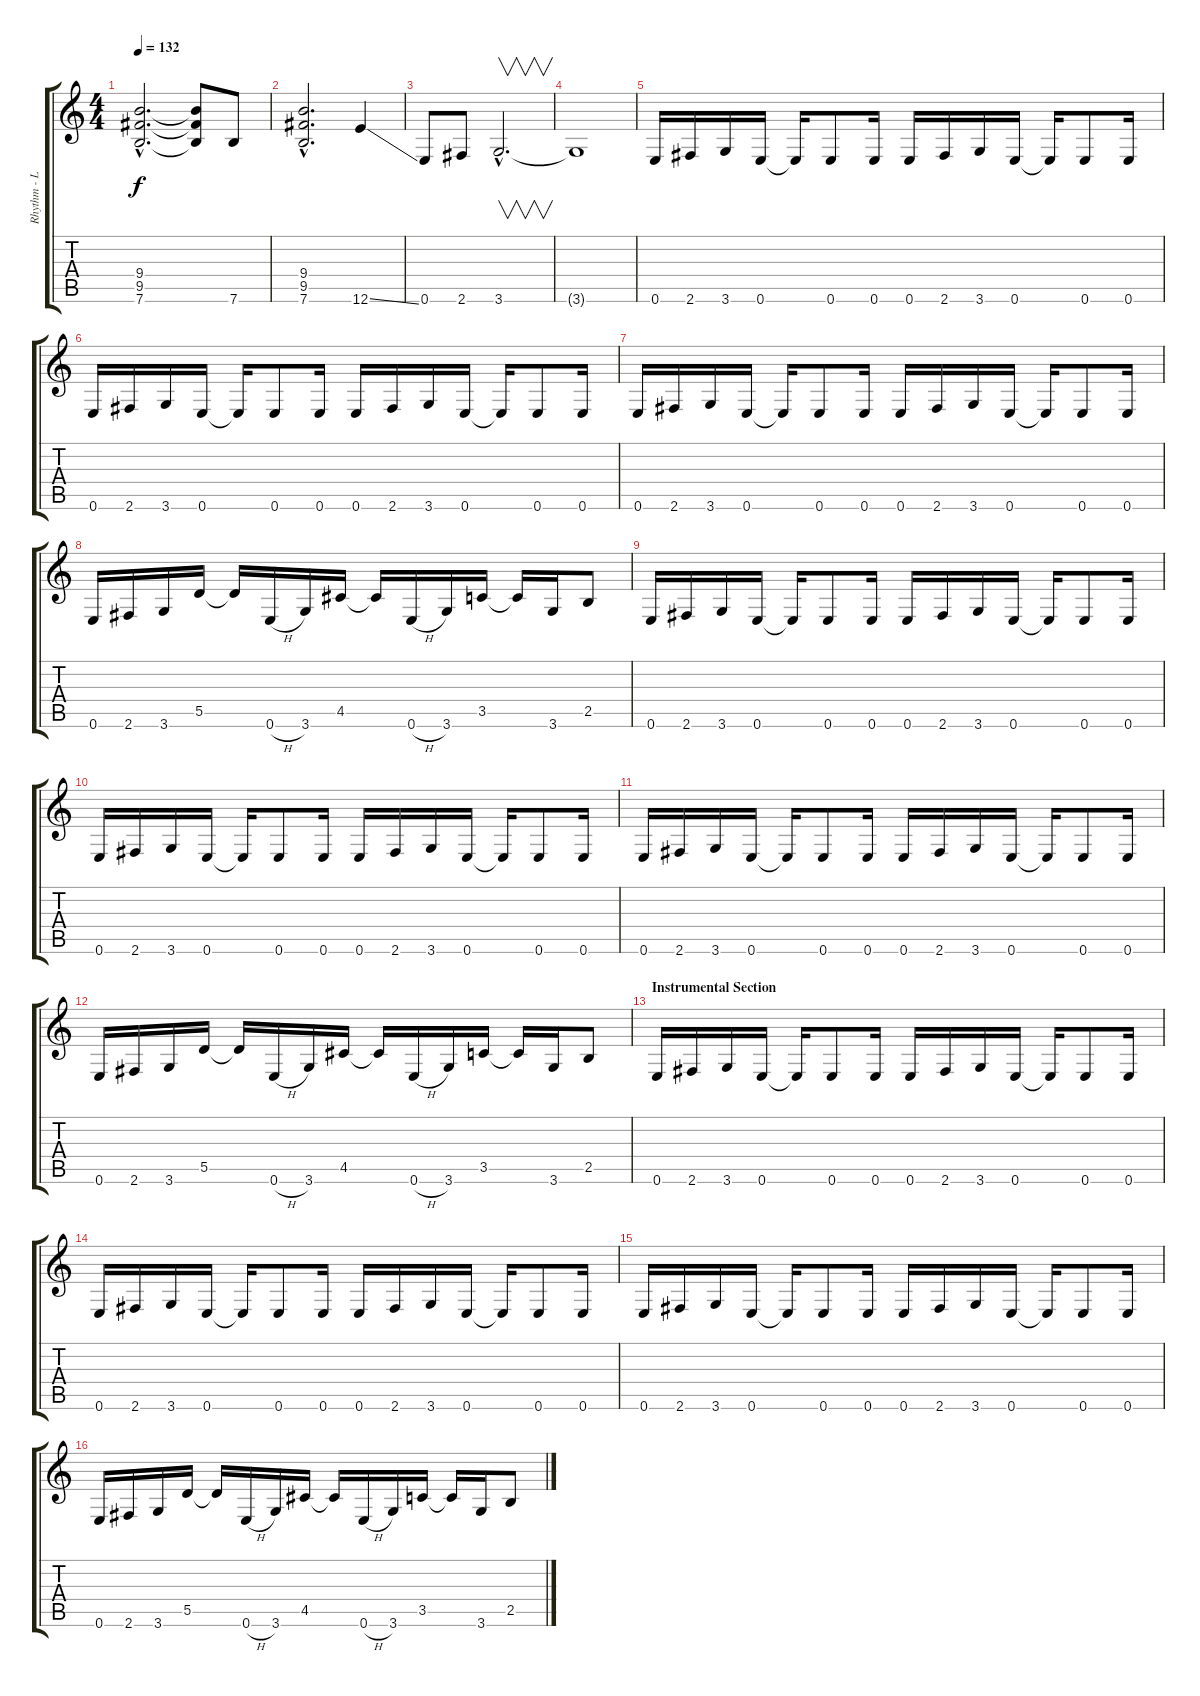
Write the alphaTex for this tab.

\track ("Rhythm - Lead Guitar" "Rhythm - L") {instrument distortionguitar}
\staff {score tabs}
\tuning (E4 B3 G3 D3 A2 E2) {hide}
\ts (4 4)
\tempo 132
\clef g2
\ks c
(9.4{hac} 9.5{hac} 7.6{hac}).2{d dy f} (9.4{t} 9.5{t} 7.6{t}).8 7.6.8 |
(9.4{hac} 9.5{hac} 7.6{hac}).2{d} 12.6{ss}.4 |
0.6.8 2.6.8 3.6{hac}.2{v d} |
3.6{t}.1 |
0.6.16 2.6.16 3.6.16 0.6.16 0.6{t}.16 0.6.8 0.6.16 0.6.16 2.6.16 3.6.16 0.6.16 0.6{t}.16 0.6.8 0.6.16 |
0.6.16 2.6.16 3.6.16 0.6.16 0.6{t}.16 0.6.8 0.6.16 0.6.16 2.6.16 3.6.16 0.6.16 0.6{t}.16 0.6.8 0.6.16 |
0.6.16 2.6.16 3.6.16 0.6.16 0.6{t}.16 0.6.8 0.6.16 0.6.16 2.6.16 3.6.16 0.6.16 0.6{t}.16 0.6.8 0.6.16 |
0.6.16 2.6.16 3.6.16 5.5.16 5.5{t}.16 0.6{h}.16 3.6.16 4.5.16 4.5{t}.16 0.6{h}.16 3.6.16 3.5.16 3.5{t}.16 3.6.16 2.5.8 |
0.6.16 2.6.16 3.6.16 0.6.16 0.6{t}.16 0.6.8 0.6.16 0.6.16 2.6.16 3.6.16 0.6.16 0.6{t}.16 0.6.8 0.6.16 |
0.6.16 2.6.16 3.6.16 0.6.16 0.6{t}.16 0.6.8 0.6.16 0.6.16 2.6.16 3.6.16 0.6.16 0.6{t}.16 0.6.8 0.6.16 |
0.6.16 2.6.16 3.6.16 0.6.16 0.6{t}.16 0.6.8 0.6.16 0.6.16 2.6.16 3.6.16 0.6.16 0.6{t}.16 0.6.8 0.6.16 |
0.6.16 2.6.16 3.6.16 5.5.16 5.5{t}.16 0.6{h}.16 3.6.16 4.5.16 4.5{t}.16 0.6{h}.16 3.6.16 3.5.16 3.5{t}.16 3.6.16 2.5.8 |
\section ("" "Instrumental Section")
0.6.16 2.6.16 3.6.16 0.6.16 0.6{t}.16 0.6.8 0.6.16 0.6.16 2.6.16 3.6.16 0.6.16 0.6{t}.16 0.6.8 0.6.16 |
0.6.16 2.6.16 3.6.16 0.6.16 0.6{t}.16 0.6.8 0.6.16 0.6.16 2.6.16 3.6.16 0.6.16 0.6{t}.16 0.6.8 0.6.16 |
0.6.16 2.6.16 3.6.16 0.6.16 0.6{t}.16 0.6.8 0.6.16 0.6.16 2.6.16 3.6.16 0.6.16 0.6{t}.16 0.6.8 0.6.16 |
0.6.16 2.6.16 3.6.16 5.5.16 5.5{t}.16 0.6{h}.16 3.6.16 4.5.16 4.5{t}.16 0.6{h}.16 3.6.16 3.5.16 3.5{t}.16 3.6.16 2.5.8
